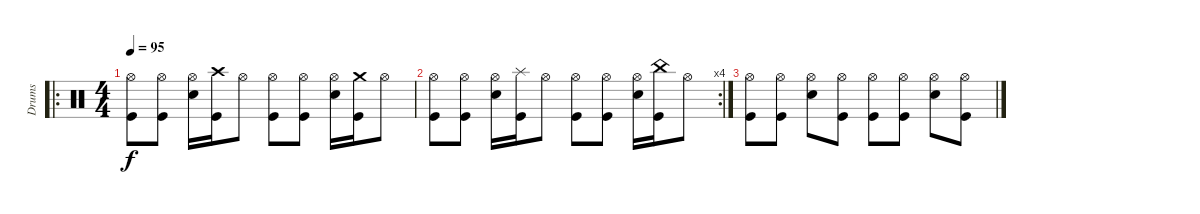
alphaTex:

\track ("Drums" "Drums") {instrument percussion}
\staff {score}
\articulation defaults
\ro
\ts (4 4)
\tempo 95
\clef neutral
\ks c
("Hi-Hat (open)" "Kick (hit)").8{dy f} ("Hi-Hat (open)" "Kick (hit)").8 ("Hi-Hat (open)" "Snare (hit) 2").16 ("Crash high (hit)" "Kick (hit)").16 "Hi-Hat (open)".8 ("Hi-Hat (open)" "Kick (hit)").8 ("Hi-Hat (open)" "Kick (hit)").8 ("Hi-Hat (open)" "Snare (hit) 2").16 ("Crash medium (hit)" "Kick (hit)").16 "Hi-Hat (open)".8 |
\rc 4
("Hi-Hat (open)" "Kick (hit)").8 ("Hi-Hat (open)" "Kick (hit)").8 ("Hi-Hat (open)" "Snare (hit) 2").16 ("Splash (hit)" "Kick (hit)").16 "Hi-Hat (open)".8 ("Hi-Hat (open)" "Kick (hit)").8 ("Hi-Hat (open)" "Kick (hit)").8 ("Hi-Hat (open)" "Snare (hit) 2").16 ("China (hit)" "Kick (hit)").16 "Hi-Hat (open)".8 |
("Hi-Hat (open)" "Kick (hit)").8 ("Hi-Hat (open)" "Kick (hit)").8 ("Hi-Hat (open)" "Snare (hit) 2").8 ("Hi-Hat (open)" "Kick (hit)").8 ("Hi-Hat (open)" "Kick (hit)").8 ("Hi-Hat (open)" "Kick (hit)").8 ("Hi-Hat (open)" "Snare (hit) 2").8 ("Hi-Hat (open)" "Kick (hit)").8
